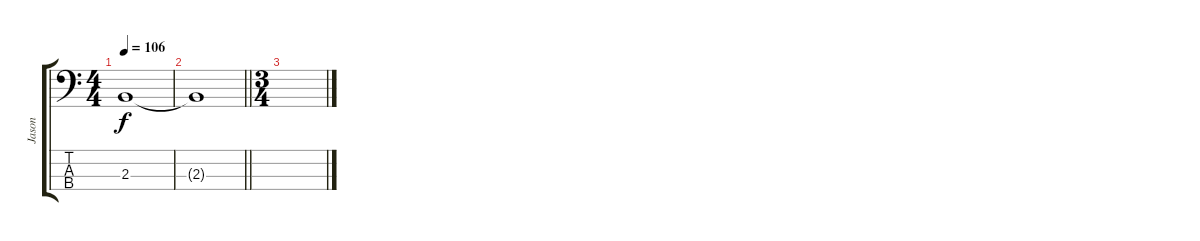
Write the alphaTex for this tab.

\track ("Jason" "Jason") {instrument electricbassfinger}
\staff {score tabs}
\tuning (G2 D2 A1 E1) {hide}
\ts (4 4)
\tempo 106
\clef f4
\ks c
2.3{t}.1{dy f} |
\barLineRight lightlight
2.3{t}.1 |
\ts (3 4)
